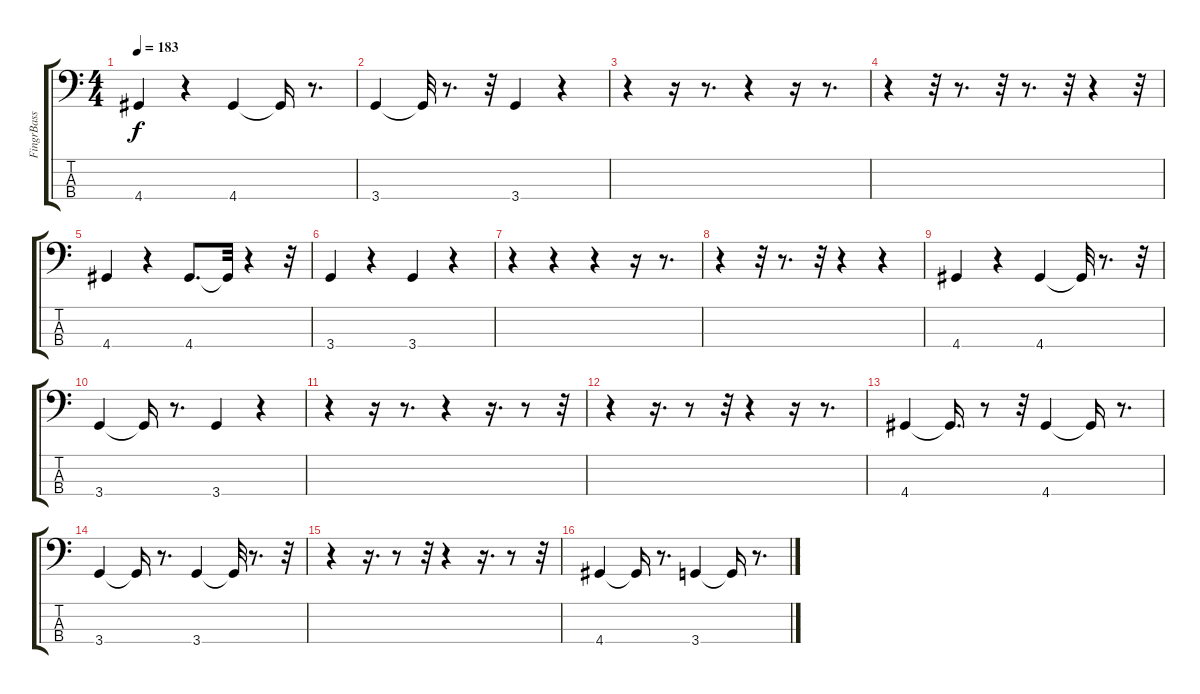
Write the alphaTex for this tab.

\track ("FingrBass" "FingrBass") {instrument electricbassfinger}
\staff {score tabs}
\tuning (G2 D2 A1 E1) {hide}
\ts (4 4)
\tempo 183
\clef f4
\ks c
4.4.4{dy f} r.4 4.4.4 4.4{t}.16 r.8{d} |
3.4.4 3.4{t}.32 r.8{d} r.32 3.4.4 r.4 |
r.4 r.16 r.8{d} r.4 r.16 r.8{d} |
r.4 r.32 r.8{d} r.32 r.8{d} r.32 r.4 r.32 |
4.4.4 r.4 4.4.8{d} 4.4{t}.32 r.4 r.32 |
3.4.4 r.4 3.4.4 r.4 |
r.4 r.4 r.4 r.16 r.8{d} |
r.4 r.32 r.8{d} r.32 r.4 r.4 |
4.4.4 r.4 4.4.4 4.4{t}.32 r.8{d} r.32 |
3.4.4 3.4{t}.16 r.8{d} 3.4.4 r.4 |
r.4 r.16 r.8{d} r.4 r.16{d} r.8 r.32 |
r.4 r.16{d} r.8 r.32 r.4 r.16 r.8{d} |
4.4.4 4.4{t}.16{d} r.8 r.32 4.4.4 4.4{t}.16 r.8{d} |
3.4.4 3.4{t}.16 r.8{d} 3.4.4 3.4{t}.32 r.8{d} r.32 |
r.4 r.16{d} r.8 r.32 r.4 r.16{d} r.8 r.32 |
4.4.4 4.4{t}.16 r.8{d} 3.4.4 3.4{t}.16 r.8{d}
